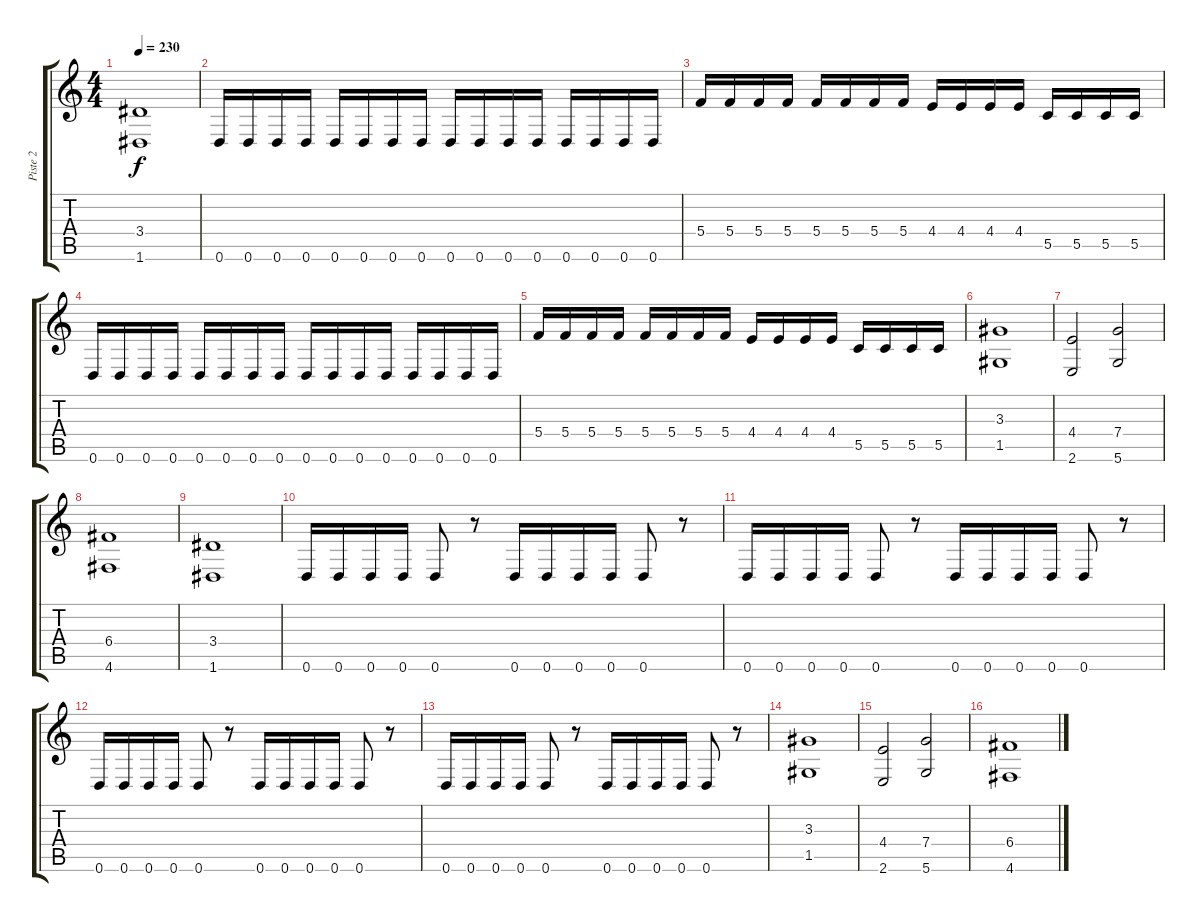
\track ("Piste 2" "Piste 2") {instrument distortionguitar}
\staff {score tabs}
\tuning (D4 A3 F3 C3 G2 D2) {hide}
\ts (4 4)
\tempo 230
\clef g2
\ks c
(3.4 1.6).1{dy f} |
0.6.16 0.6.16 0.6.16 0.6.16 0.6.16 0.6.16 0.6.16 0.6.16 0.6.16 0.6.16 0.6.16 0.6.16 0.6.16 0.6.16 0.6.16 0.6.16 |
5.4.16 5.4.16 5.4.16 5.4.16 5.4.16 5.4.16 5.4.16 5.4.16 4.4.16 4.4.16 4.4.16 4.4.16 5.5.16 5.5.16 5.5.16 5.5.16 |
0.6.16 0.6.16 0.6.16 0.6.16 0.6.16 0.6.16 0.6.16 0.6.16 0.6.16 0.6.16 0.6.16 0.6.16 0.6.16 0.6.16 0.6.16 0.6.16 |
5.4.16 5.4.16 5.4.16 5.4.16 5.4.16 5.4.16 5.4.16 5.4.16 4.4.16 4.4.16 4.4.16 4.4.16 5.5.16 5.5.16 5.5.16 5.5.16 |
(3.3 1.5).1 |
(4.4 2.6).2 (7.4 5.6).2 |
(6.4 4.6).1 |
(3.4 1.6).1 |
0.6.16 0.6.16 0.6.16 0.6.16 0.6.8 r.8 0.6.16 0.6.16 0.6.16 0.6.16 0.6.8 r.8 |
0.6.16 0.6.16 0.6.16 0.6.16 0.6.8 r.8 0.6.16 0.6.16 0.6.16 0.6.16 0.6.8 r.8 |
0.6.16 0.6.16 0.6.16 0.6.16 0.6.8 r.8 0.6.16 0.6.16 0.6.16 0.6.16 0.6.8 r.8 |
0.6.16 0.6.16 0.6.16 0.6.16 0.6.8 r.8 0.6.16 0.6.16 0.6.16 0.6.16 0.6.8 r.8 |
(3.3 1.5).1 |
(4.4 2.6).2 (7.4 5.6).2 |
(6.4 4.6).1
